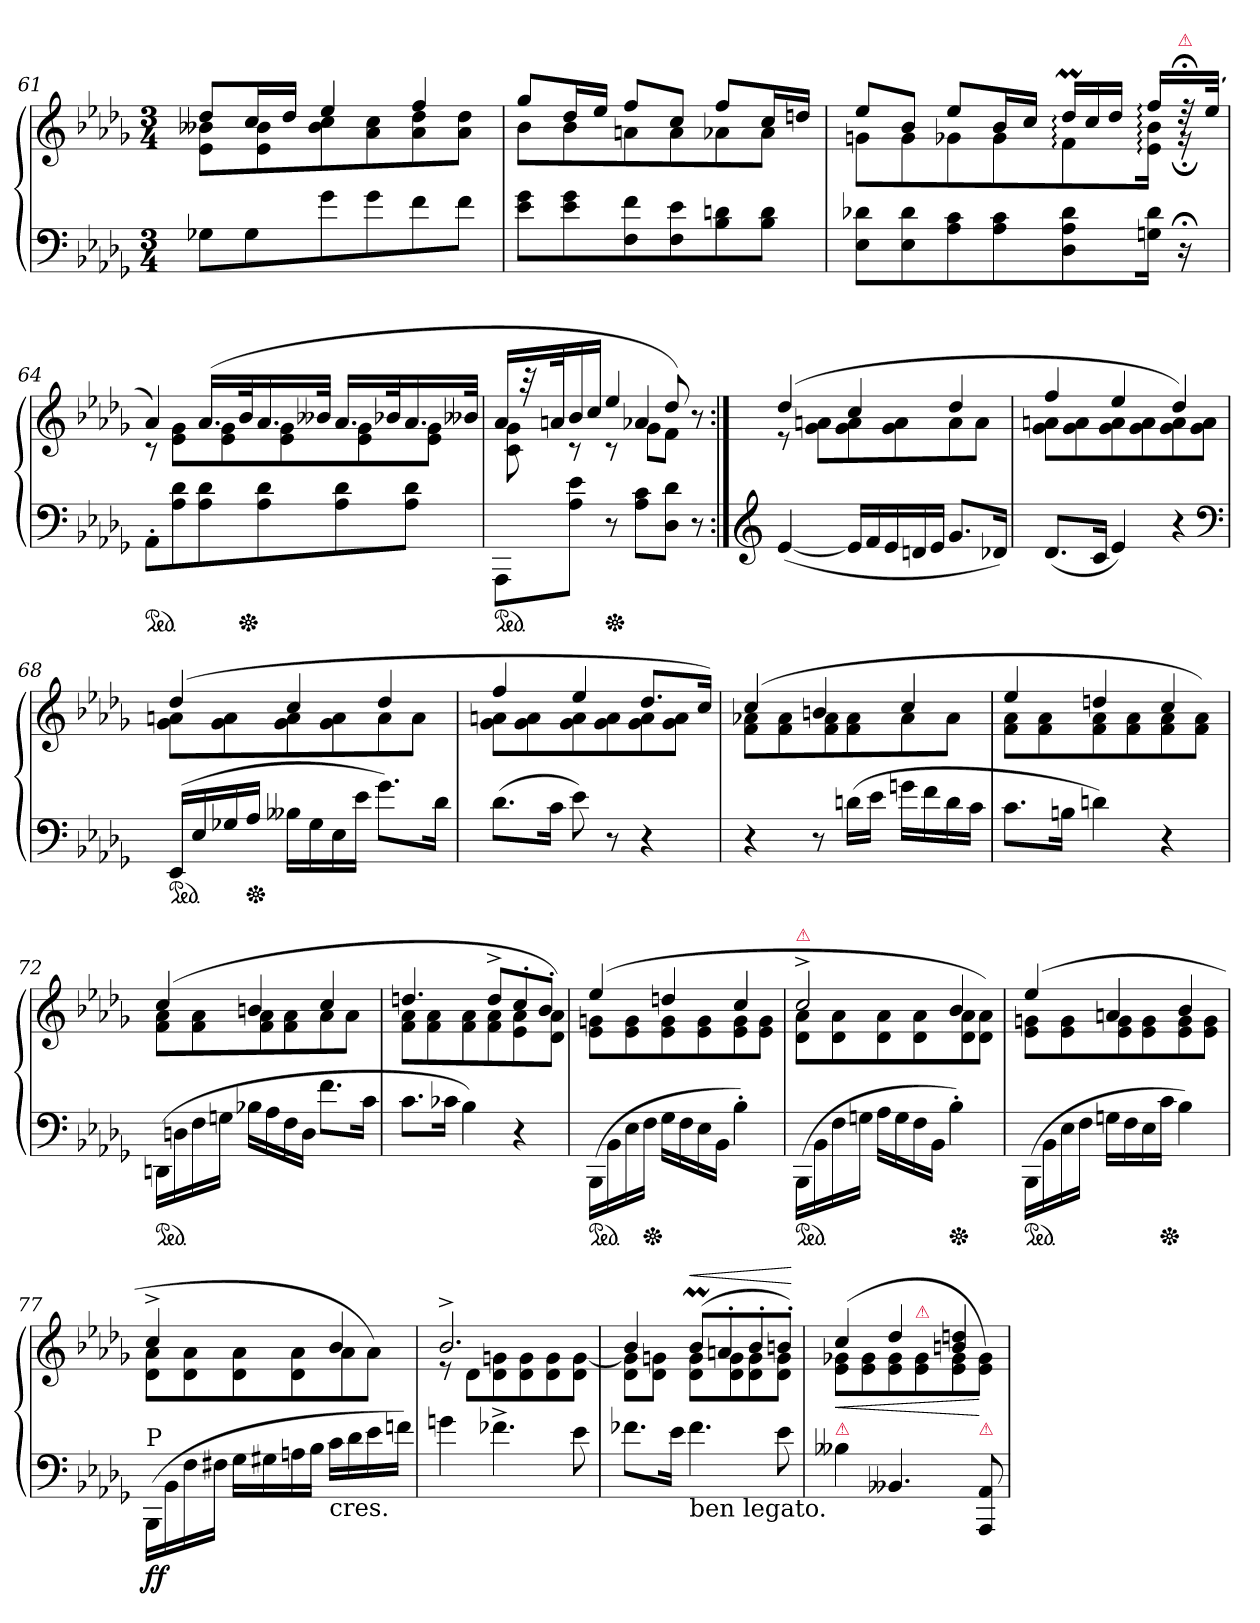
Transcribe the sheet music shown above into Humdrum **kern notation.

**kern	**kern	**dynam
*part1	*part1	*part1
*staff2	*staff1	*staff1/2
*clefF4	*clefG2	*
*k[b-e-a-d-g-]	*k[b-e-a-d-g-]	*
*M3/4	*M3/4	*
=61	=61	=61
*	*^	*
8G-XL	8dd-L	8e- 8b--XL	.
8G-	16ccL	8e- 8b--	.
.	16dd-JJ	.	.
8g-	4ee-	8b-- 8cc	.
8g-	.	8a- 8cc	.
8f	4ff	8a- 8dd-	.
8fJ	.	8a- 8dd-J	.
=62	=62	=62	=62
8e- 8g-L	8gg-L	8b-L	.
8e- 8g-	16dd-L	8b-	.
.	16ee-JJ	.	.
8F 8f	8ffL	8an	.
8F 8e-	8ccJ	8a	.
8B- 8dn	8ffL	8a-X	.
8B- 8dJ	16ccL	8a-J	.
.	16ddnJJ	.	.
=63	=63	=63	=63
8E- 8d-XL	8ee-L	8gnL	.
8E- 8d-	8b-J	8g	.
8A- 8c	8ee-L	8g-X	.
8A- 8c	16b-L	8g-	.
.	16ccJJ	.	.
*	*Xtuplet	*	*
8D- 8A- 8d-	24dd-:MLL	8f:	.
.	24cc	.	.
.	24dd-JJ	.	.
16Gn 16d-Jk	16ff:LL	16e-: 16b-:Jk	.
!	!LO:TX:a:color=crimson:t=⚠	!	!
16r;<	32r;<dd	16r;	.
.	(>32ee-JJk	.	.
=64	=64	=64	=64
!LO:TX:b:color=crimson:t=⚠	!	!	!
*ped	*	*	*
8AA-'L	4a-)	8rc	.
8A- 8d-	.	8e- 8g-L	.
8A- 8d-	(>16.a-LL	8e- 8g-	.
*Xped	*	*	*
.	32b-K	.	.
8A- 8d-	16.a-	8e- 8g-	.
.	32b--XJJk	.	.
8A- 8d-	16.a-LL	8e- 8g-	.
.	32b-XK	.	.
8A- 8d-J	16.a-	8e- 8g-J	.
.	32b--XJJk	.	.
=65	=65	=65	=65
!LO:TX:b:color=crimson:t=⚠	!	!	!
*ped	*	*	*
8AAA-\L	16a-LL	8c\ 8g-\	.
.	32r	.	.
.	32anK	.	.
8A- 8e-J	16b-	8rc	.
.	16ccJJ	.	.
!	!LO:N:vis=4	!	!
*Xped	*	*	*
8r	8ee-	8rc	.
!	!LO:N:vis=4	!	!
8A- 8cL	8a-X	8g-\L	.
8D- 8d-J	8dd-)	8f\J	.
8r	8r	8ryy	.
=66:|!	=66:|!	=66:|!	=66:|!
*clefG2	*	*	*
(<[4e-	(>4dd-	8re	.
.	.	8g- 8anL	.
*Xtuplet	*	*	*
20e-LL]	4cc	8g- 8a	.
20f	.	.	.
20e-	.	.	.
.	.	8g- 8a	.
20dn	.	.	.
20e-JJ	.	.	.
8.g-L	4dd-	8a	.
.	.	8aJ	.
16d-XJk)	.	.	.
=67	=67	=67	=67
(<8.d-L	4ff	8g- 8anL	.
.	.	8g- 8a	.
16cJk	.	.	.
4e-)	4ee-	8g- 8a	.
.	.	8g- 8a	.
4r	4dd-)	8g- 8a	.
.	.	8g- 8aJ	.
*clefF4	*	*	*
=68	=68	=68	=68
!LO:TX:b:color=crimson:t=⚠	!	!	!
*ped	*	*	*
(>16EE-LL	(>4dd-	8g- 8anL	.
16E-	.	.	.
16G-X	.	8g- 8a	.
*Xped	*	*	*
16A-JJ	.	.	.
16B--XLL	4cc	8g- 8a	.
16G-	.	.	.
16E-	.	8g- 8a	.
16e-JJ	.	.	.
8.g-L)	4dd-	8a	.
.	.	8aJ	.
16d-Jk	.	.	.
=69	=69	=69	=69
(>8.d-L	4ff	8g- 8anL	.
.	.	8g- 8a	.
16cJk	.	.	.
8e-)	4ee-	8g- 8a	.
8r	.	8g- 8a	.
4r	8.dd-L	8g- 8a	.
.	.	8g- 8aJ	.
.	16ccJk)	.	.
=70	=70	=70	=70
4r	(>4cc	8f 8a-XL	.
.	.	8f 8a-	.
8r	4bn	8f 8a-	.
(>16dnLL	.	8f 8a-	.
16e-JJ	.	.	.
16gnLL	4cc	8a-	.
16f	.	.	.
16d	.	8a-J	.
16cJJ	.	.	.
=71	=71	=71	=71
8.cL	4ee-	8f 8a-L	.
.	.	8f 8a-	.
16BnJk	.	.	.
4dn)	4ddn	8f 8a-	.
.	.	8f 8a-	.
4r	4cc	8f 8a-	.
.	.	8f 8a-J)	.
=72	=72	=72	=72
!LO:TX:b:color=crimson:t=⚠	!	!	!
*ped	*	*	*
(>16DDn\LL	(>4cc	8f 8a-L	.
16Dn	.	.	.
16F	.	8f 8a-	.
16GnJJ	.	.	.
16B-XLL	4bn	8f 8a-	.
16A-	.	.	.
16F	.	8f 8a-	.
16DJJ	.	.	.
8.fL	4cc	8a-	.
.	.	8a-J	.
16cJk	.	.	.
=73	=73	=73	=73
8.cL	4.ddn	8f 8a-L	.
.	.	8f 8a-	.
16c-XJk	.	.	.
4B-)	.	8f 8a-	.
.	8dd^>L	8f 8a-	.
4r	8cc'>	8e- 8a-	.
.	8b-'>J	8d- 8a-J)	.
=74	=74	=74	=74
!LO:TX:a:color=crimson:t=⚠	!	!	!
*ped	*	*	*
(>16BBB-\LL	(>4ee-	8e- 8gnL	.
16BB-	.	.	.
16E-	.	8e- 8g	.
*Xped	*	*	*
16FJJ	.	.	.
16G-LL	4ddn	8e- 8g	.
16F	.	.	.
16E-	.	8e- 8g	.
16BB-JJ	.	.	.
4B-')	4cc	8e- 8g	.
.	.	8e- 8gJ	.
=75	=75	=75	=75
!	!LO:TX:a:color=crimson:t=⚠	!	!
!LO:TX:a:color=crimson:t=⚠	!	!	!
*ped	*	*	*
(>16BBB-\LL	2cc^>	8d- 8a-L	.
16BB-	.	.	.
16F	.	8d- 8a-	.
16GnJJ	.	.	.
16A-LL	.	8d- 8a-	.
16G	.	.	.
16F	.	8d- 8a-	.
16BB-JJ	.	.	.
*Xped	*	*	*
4B-')	4b-	8d- 8a-	.
.	.	8d- 8a-J)	.
=76	=76	=76	=76
!LO:TX:a:color=crimson:t=⚠	!	!	!
*ped	*	*	*
(>16BBB-\LL	(>4ee-	8e- 8gnL	.
16BB-	.	.	.
16E-	.	8e- 8g	.
16FJJ	.	.	.
16GnLL	4an	8e- 8g	.
16F	.	.	.
16E-	.	8e- 8g	.
*Xped	*	*	*
16cJJ	.	.	.
4B-)	4b-	8e- 8g	.
.	.	8e- 8gJ	.
=77	=77	=77	=77
!LO:TX:a:t=P	!	!	!
!	!	!	!LO:DY:b=2
(>16BBB-\LL	4cc^>	8d- 8a-L	f f
16BB-	.	.	.
16F	.	8d- 8a-	.
16F#XJJ	.	.	.
16G-LL	4ryy	8d- 8a-	.
16G#X	.	.	.
16An	.	8d- 8a-	.
16B-JJ	.	.	.
!LO:TX:b:t=cres.	!	!	!
16cLL	4b-	8a-	.
16d-	.	.	.
16e-	.	8a-J)	.
16fnJJ)	.	.	.
=78	=78	=78	=78
4gn	2.b-^	8re	.
.	.	8d-L	.
4.f-X^<	.	8d- 8gn	.
.	.	8d- 8g	.
.	.	8d- 8g	.
8e-	.	8d- [8gJ	.
=79	=79	=79	=79
8.f-XL	4b-	8d- 8gn]L	.
.	.	8d- 8gJ	.
16e-Jk	.	.	.
!LO:TX:b:t=ben legato.	!	!	!
!	!	!	!LO:HP:a
4.f-	(>8b-ML	8d- 8gL	<
.	8an'>	8d- 8g	.
.	8b-'>	8d- 8g	.
8e-	8bn'>J)	8d- 8gJ	.
*	*v	*v	*
.	.	[
=80	=80	=80
*	*^	*
!	!LO:TX:b:color=crimson:t=⚠	!	!
!	!	!	!LO:HP:b
4B--X	(>4cc	8e- 8g-XL	<
.	.	8e- 8g-	.
4.BB--X	4dd-	8e- 8g-	.
!	!	!LO:TX:a:color=crimson:t=⚠	!
.	.	8e- 8g-	.
.	4bn 4ddn	8e- 8g-	.
!	!	!LO:TX:b:color=crimson:t=⚠	!
8AAA- 8AA-	.	8e- 8g-J)	[
*	*v	*v	*
=	=	=
*-	*-	*-
